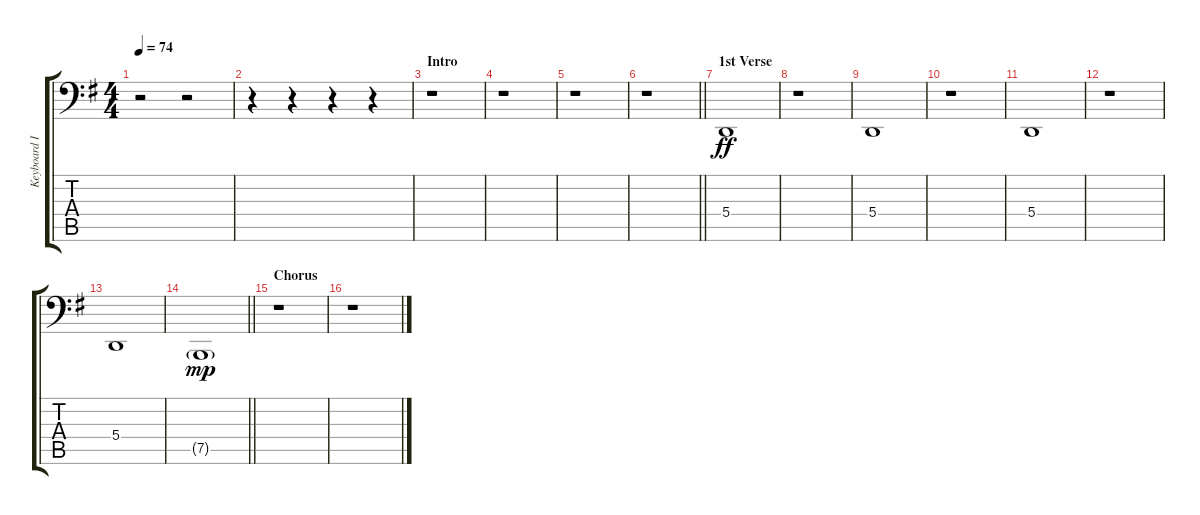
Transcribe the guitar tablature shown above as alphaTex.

\track ("Keyboard II" "Keyboard I") {instrument pad4choir}
\staff {score tabs}
\tuning (C3 G2 D2 A1 E1 B0) {hide}
\ts (4 4)
\tempo 74
\clef f4
\ks eminor
r.2{dy ff instrument pad4choir} r.2 |
r.4 r.4 r.4 r.4 |
\section ("" "Intro")
r.1 |
r.1 |
r.1 |
\barLineRight lightlight
r.1 |
\section ("" "1st Verse")
5.4.1 |
r.1 |
5.4.1 |
r.1 |
5.4.1 |
r.1 |
5.4.1 |
\barLineRight lightlight
7.5{g}.1{dy mp} |
\section ("" "Chorus")
r.1 |
r.1
